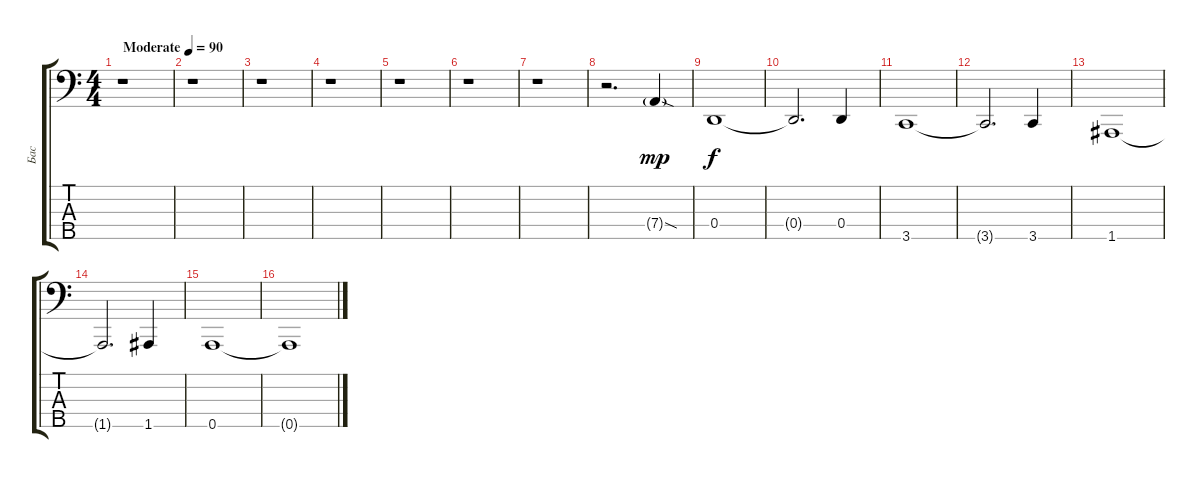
\track ("Бас" "Бас") {instrument electricbassfinger}
\staff {score tabs}
\tuning (F2 C2 G1 D1 A0) {hide}
\ts (4 4)
\tempo (90 "Moderate")
\clef f4
\ks c
r.1{dy mp instrument electricbassfinger} |
r.1 |
r.1 |
r.1 |
r.1 |
r.1 |
r.1 |
r.2{d} 7.4{sod g}.4 |
0.4.1{dy f} |
0.4{t}.2{d} 0.4.4 |
3.5.1 |
3.5{t}.2{d} 3.5.4 |
1.5.1 |
1.5{t}.2{d} 1.5.4 |
0.5.1 |
0.5{t}.1
